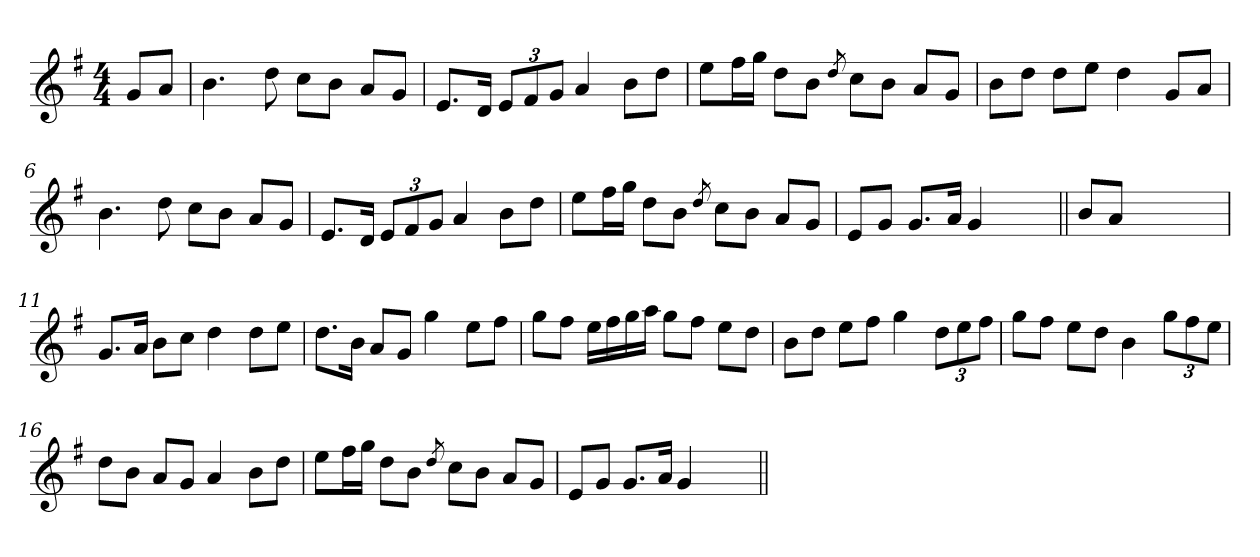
**kern
*part1
*staff1
*clefG2
*k[f#]
*G:
*M4/4
=1
8g/L
8a/J
=2
4.b\
8dd\
8cc\L
8b\J
8a/L
8g/J
=3
8.e/L
16d/Jk
12e/L
12f#/
12g/J
4a/
8b\L
8dd\J
=4
8ee\L
16ff#\L
16gg\JJ
8dd\L
8b\J
8qdd/
8cc\L
8b\J
8a/L
8g/J
=5
8b\L
8dd\J
8dd\L
8ee\J
4dd\
8g/L
8a/J
=6
4.b\
8dd\
8cc\L
8b\J
8a/L
8g/J
!!LO:LB:g=z
=7
8.e/L
16d/Jk
12e/L
12f#/
12g/J
4a/
8b\L
8dd\J
=8
8ee\L
16ff#\L
16gg\JJ
8dd\L
8b\J
8qdd/
8cc\L
8b\J
8a/L
8g/J
=9
8e/L
8g/J
8.g/L
16a/Jk
4g/
4ryy
=10||
8b/L
8a/J
2.ryy
=11
8.g/L
16a/Jk
8b\L
8cc\J
4dd\
8dd\L
8ee\J
!!LO:LB:g=z
=12
8.dd\L
16b\Jk
8a/L
8g/J
4gg\
8ee\L
8ff#\J
=13
8gg\L
8ff#\J
16ee\LL
16ff#\
16gg\
16aa\JJ
8gg\L
8ff#\J
8ee\L
8dd\J
=14
8b\L
8dd\J
8ee\L
8ff#\J
4gg\
12dd\L
12ee\
12ff#\J
=15
8gg\L
8ff#\J
8ee\L
8dd\J
4b\
12gg\L
12ff#\
12ee\J
=16
8dd\L
8b\J
8a/L
8g/J
4a/
8b\L
8dd\J
!!LO:LB:g=z
=17
8ee\L
16ff#\L
16gg\JJ
8dd\L
8b\J
8qdd/
8cc\L
8b\J
8a/L
8g/J
=18
8e/L
8g/J
8.g/L
16a/Jk
4g/
4ryy
=||
*-
